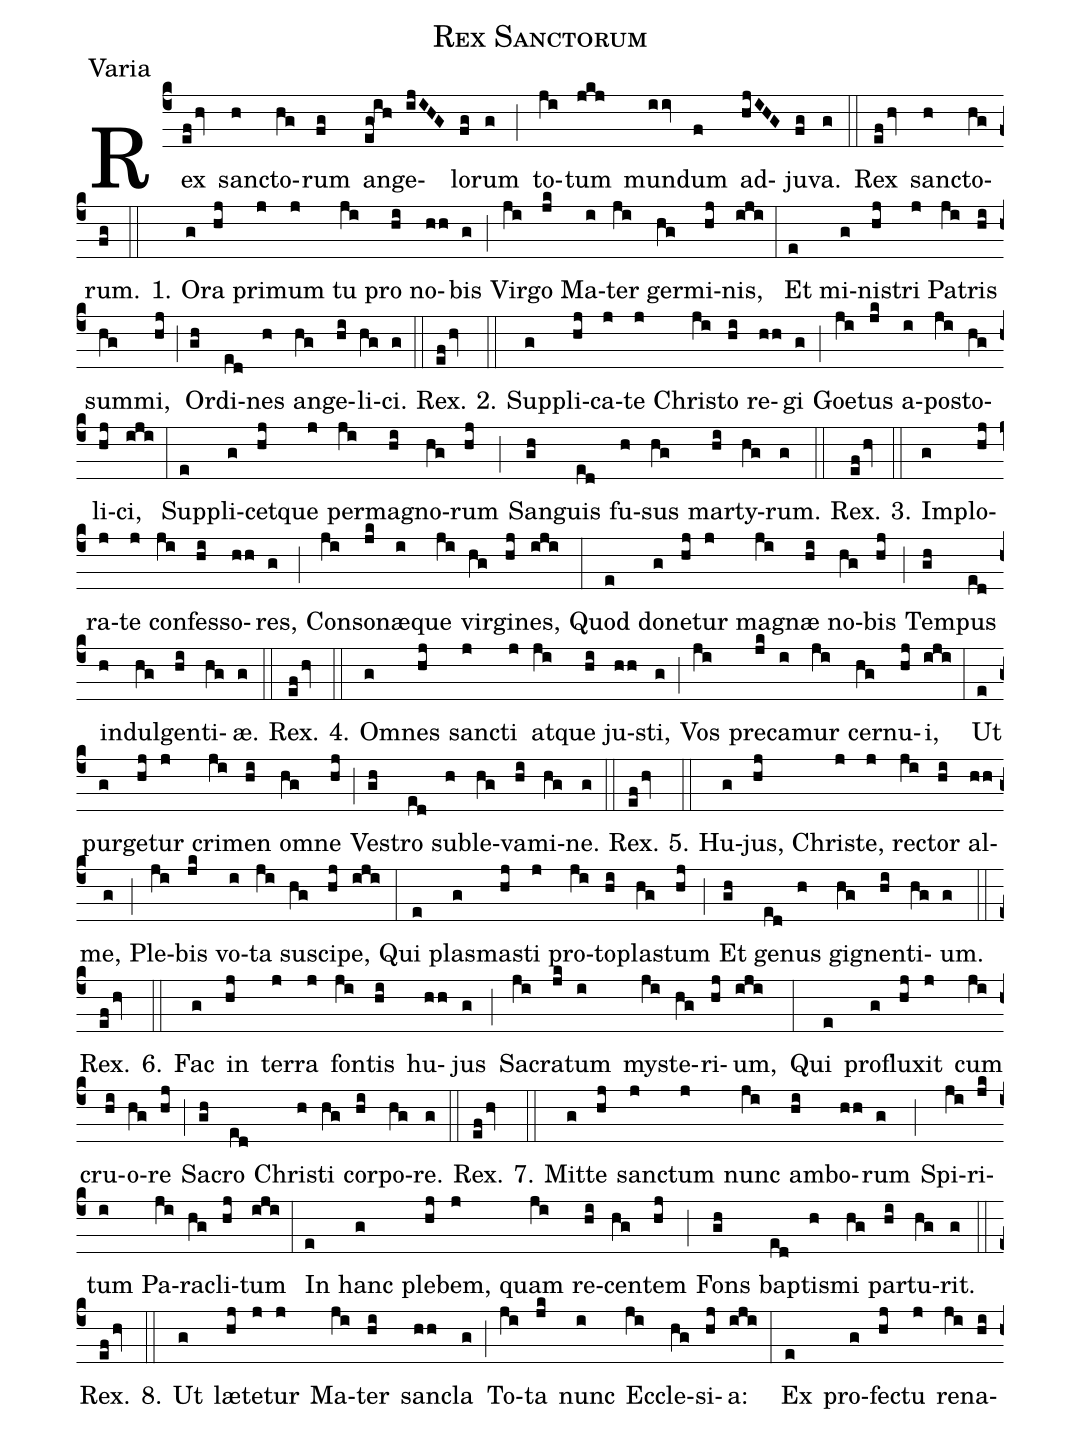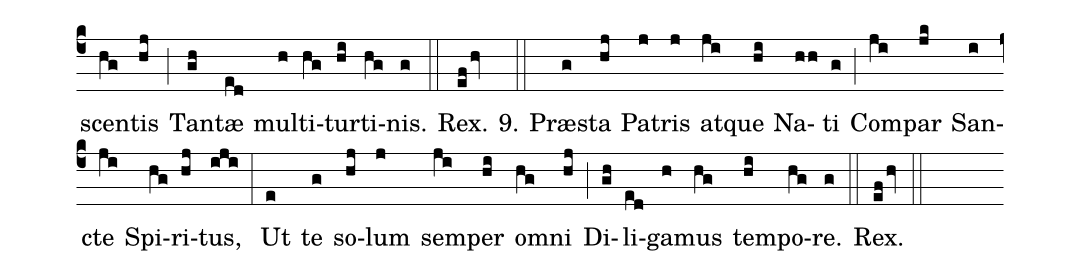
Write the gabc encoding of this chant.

name:Rex Sanctorum;
office-part:Varia;
%%
(c4)Rex(efhv) san(h)cto(hg)rum(fg) an(eg!ih)ge(ijIHG)lo(fg)rum(g) (;) to(ji)tum(jkj) mun(iiv)dum(f) ad(hjIHG)ju(fg)va.(g) (::)

Rex(efhv) san(h)cto(hg)rum.(fg) (::)

1.() O(g)ra(hj) pri(j)mum(j) tu(ji) pro(hi) no(hh)bis(g) (;) Vir(ji)go(jk) Ma(i)ter(ji) ger(hg)mi(hj)nis,(iji) (:) Et(e) mi(g)ni(hj)stri(j) Pa(ji)tris(hi) sum(hg)mi,(hj) (;) Or(gh)di(ed)nes(h) an(hg)ge(hi)li(hg)ci.(g) (::)

Rex.(efhv)

2.(::)

Sup(g)pli(hj)ca(j)te(j) Chri(ji)sto(hi) re(hh)gi(g) (;) Goe(ji)tus(jk) a(i)po(ji)sto(hg)li(hj)ci,(iji) (:) Sup(e)pli(g)cet(hj)que(j) per(ji)ma(hi)gno(hg)rum(hj) (;) San(gh)guis(ed) fu(h)sus(hg) mar(hi)ty(hg)rum.(g) (::)

Rex.(efhv)

3.(::)

Im(g)plo(hj)ra(j)te(j) con(ji)fes(hi)so(hh)res,(g) (;) Con(ji)so(jk)næ(i)que(ji) vir(hg)gi(hj)nes,(iji) (:) Quod(e) do(g)ne(hj)tur(j) ma(ji)gnæ(hi) no(hg)bis(hj) (;) Tem(gh)pus(ed) in(h)dul(hg)gen(hi)ti(hg)æ.(g) (::)

Rex.(efhv)

4.(::)

Om(g)nes(hj) san(j)cti(j) at(ji)que(hi) ju(hh)sti,(g) (;) Vos(ji) pre(jk)ca(i)mur(ji) cer(hg)nu(hj)i,(iji) (:) Ut(e) pur(g)ge(hj)tur(j) cri(ji)men(hi) om(hg)ne(hj) (;) Ve(gh)stro(ed) su(h)ble(hg)va(hi)mi(hg)ne.(g) (::)

Rex.(efhv)

5.(::)

Hu(g)jus,(hj) Chri(j)ste,(j) re(ji)ctor(hi) al(hh)me,(g) (;) Ple(ji)bis(jk) vo(i)ta(ji) su(hg)sci(hj)pe,(iji) (:) Qui(e) plas(g)ma(hj)sti(j) pro(ji)to(hi)pla(hg)stum(hj) (;) Et(gh) ge(ed)nus(h) gi(hg)gnen(hi)ti(hg)um.(g) (::)

Rex.(efhv)

6.(::)

Fac(g) in(hj) ter(j)ra(j) fon(ji)tis(hi) hu(hh)jus(g) (;) Sa(ji)cra(jk)tum(i) my(ji)ste(hg)ri(hj)um,(iji) (:) Qui(e) pro(g)flu(hj)xit(j) cum(ji) cru(hi)o(hg)re(hj) (;) Sa(gh)cro(ed) Chri(h)sti(hg) cor(hi)po(hg)re.(g) (::)

Rex.(efhv)

7.(::)

Mit(g)te(hj) san(j)ctum(j) nunc(ji) am(hi)bo(hh)rum(g) (;) Spi(ji)ri(jk)tum(i) Pa(ji)ra(hg)cli(hj)tum(iji) (:) In(e) hanc(g) ple(hj)bem,(j) quam(ji) re(hi)cen(hg)tem(hj) (;) Fons(gh) bap(ed)tis(h)mi(hg) par(hi)tu(hg)rit.(g) (::)

Rex.(efhv)

8.(::)

Ut(g) læ(hj)te(j)tur(j) Ma(ji)ter(hi) san(hh)cla(g) (;) To(ji)ta(jk) nunc(i) Ec(ji)cle(hg)si(hj)a:(iji) (:) Ex(e) pro(g)fe(hj)ctu(j) re(ji)na(hi)scen(hg)tis(hj) (;) Tan(gh)tæ(ed) mul(h)ti(hg)tur(hi)ti(hg)nis.(g) (::)

Rex.(efhv)

9.(::)

Præ(g)sta(hj) Pa(j)tris(j) at(ji)que(hi) Na(hh)ti(g) (;) Com(ji)par(jk) San(i)cte(ji) Spi(hg)ri(hj)tus,(iji) (:) Ut(e) te(g) so(hj)lum(j) sem(ji)per(hi) om(hg)ni(hj) (;) Di(gh)li(ed)ga(h)mus(hg) tem(hi)po(hg)re.(g) (::) Rex.(efhv) (::)
